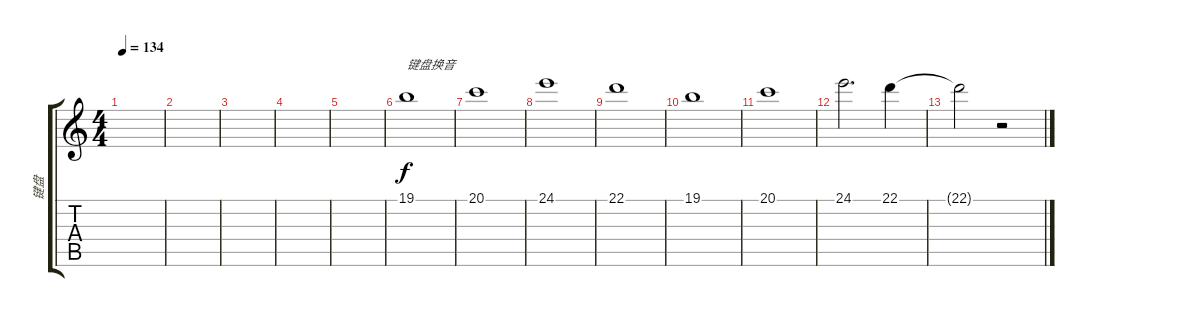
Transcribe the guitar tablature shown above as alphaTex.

\track ("键盘" "键盘") {instrument lead2sawtooth}
\staff {score tabs}
\tuning (E4 B3 G3 D3 A2 E2) {hide}
\ts (4 4)
\tempo 134
\clef g2
\ks c
|
|
|
|
|
19.1.1{txt "键盘换音" instrument synthstrings1} |
20.1.1 |
24.1.1 |
22.1.1 |
19.1.1 |
20.1.1 |
24.1.2{d} 22.1.4 |
22.1{t}.2 r.2
